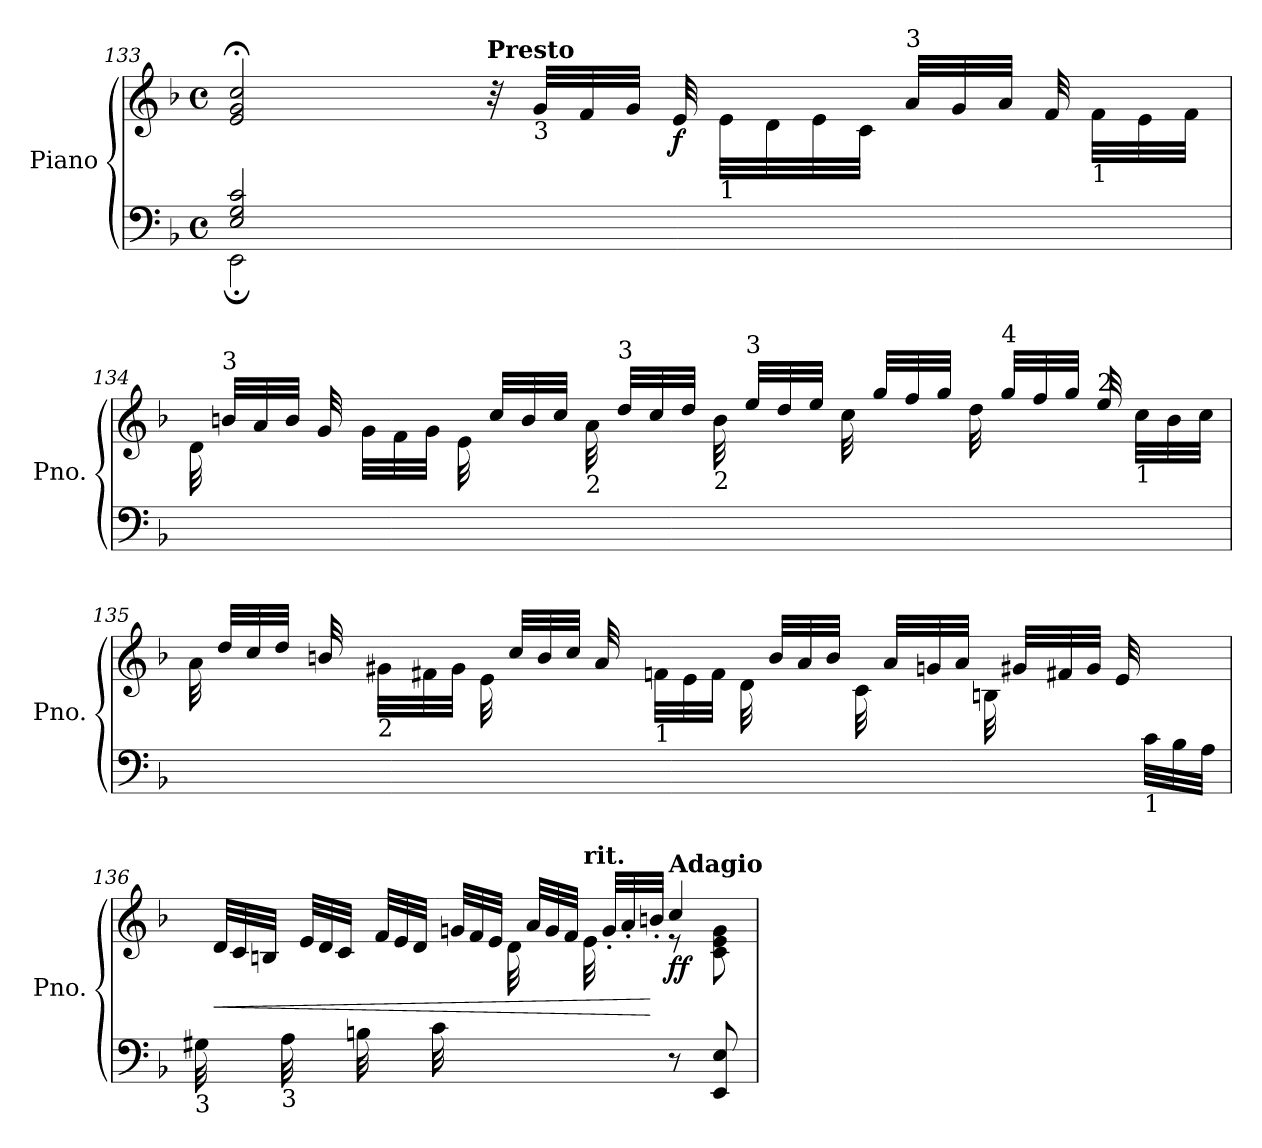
**kern	**kern	**dynam
*part1	*part1	*part1
*staff2	*staff1	*staff1/2
*I"Piano	*	*
*I'Pno.	*	*
*clefF4	*clefG2	*
*k[b-]	*k[b-]	*
*M4/4	*M4/4	*
*met(c)	*met(c)	*
=133	=133	=133
*^	*	*
2E/ 2G/ 2c/	2EE;\	2e/;< 2g/;< 2cc/;<	.
*	*	*MM84	*
!	!	!LO:TX:a:B:t=Presto	!
2rGGyy	2ryy	32r	.
!	!	!LO:TX:b:t=3	!
.	.	32g/LLL	.
.	.	32f/	.
.	.	32g/JJJ	.
!	!	!	!LO:DY:b
.	.	32e/	f
!	!	!LO:TX:b:t=1	!
.	.	32e\LLL	.
.	.	32d\	.
.	.	32e\	.
.	.	32c\JJJ	.
!	!	!LO:TX:a:t=3	!
.	.	32a/LLL	.
.	.	32g/	.
.	.	32a/JJJ	.
.	.	32f/	.
!	!	!LO:TX:b:t=1	!
.	.	32f\LLL	.
.	.	32e\	.
.	.	32f\JJJ	.
*v	*v	*	*
!!LO:PB:g=z
=134	=134	=134
1ryy	32d\	.
!	!LO:TX:a:t=3	!
.	32bn/LLL	.
.	32a/	.
.	32b/JJJ	.
.	32g/	.
.	32g\LLL	.
.	32f\	.
.	32g\JJJ	.
.	32e\	.
.	32cc/LLL	.
.	32b/	.
.	32cc/JJJ	.
!	!LO:TX:b:t=2	!
.	32a\	.
!	!LO:TX:a:t=3	!
.	32dd/LLL	.
.	32cc/	.
.	32dd/JJJ	.
!	!LO:TX:b:t=2	!
.	32b\	.
!	!LO:TX:a:t=3	!
.	32ee/LLL	.
.	32dd/	.
.	32ee/JJJ	.
.	32cc\	.
.	32gg/LLL	.
.	32ff/	.
.	32gg/JJJ	.
.	32dd\	.
!	!LO:TX:a:t=4	!
.	32gg/LLL	.
.	32ff/	.
.	32gg/JJJ	.
!	!LO:TX:a:t=2	!
.	32ee/	.
!	!LO:TX:b:t=1	!
.	32cc\LLL	.
.	32b\	.
.	32cc\JJJ	.
!!LO:LB:g=z
=135	=135	=135
4ryy	32a\	.
.	32dd/LLL	.
.	32cc/	.
.	32dd/JJJ	.
.	32bn/	.
!	!LO:TX:b:t=2	!
.	32g#X\LLL	.
.	32f#X\	.
.	32g#\JJJ	.
4ryy	32e\	.
.	32cc/LLL	.
.	32b/	.
.	32cc/JJJ	.
.	32a/	.
!	!LO:TX:b:t=1	!
.	32fn\LLL	.
.	32e\	.
.	32f\JJJ	.
4ryy	32d\	.
.	32b/LLL	.
.	32a/	.
.	32b/JJJ	.
.	32c\	.
.	32a/LLL	.
.	32gn/	.
.	32a/JJJ	.
8ryy	32Bn\	.
.	32g#X/LLL	.
.	32f#X/	.
.	32g#/JJJ	.
32ryy	32e/	.
!LO:TX:b:t=1	!	!
32c\LLL	16.ryy	.
32B-\	.	.
32A\JJJ	.	.
!!LO:LB:g=z
=136	=136	=136
*	*^	*
!LO:TX:b:t=3	!	!	!
32G#X\	32rcyy	2.ryy	.
!	!	!	!LO:HP:b
16.ryy	32d/LLL	.	<
.	32c/	.	.
.	32Bn/JJJ	.	.
!LO:TX:b:t=3	!	!	!
32A\	32rcyy	.	.
16.ryy	32e/LLL	.	.
.	32d/	.	.
.	32c/JJJ	.	.
32Bn\	32rcyy	.	.
16.ryy	32f/LLL	.	.
.	32e/	.	.
.	32d/JJJ	.	.
32c\	32rcyy	.	.
16.ryy	32gn/LLL	.	.
.	32f/	.	.
.	32e/JJJ	.	.
4ryy	32d\	.	.
.	32a/LLL	.	.
.	32g/	.	.
.	32f/JJJ	.	.
*	*MM75	*	*
!	!LO:TX:a:B:t=rit.	!	!
.	32e\	.	.
*	*MM70	*	*
.	32g'/LLL	.	.
*	*MM65	*	*
.	32a'/	.	.
*	*MM60	*	*
.	32bn'/JJJ	.	[
!	!LO:TX:a:B:t=Adagio	!	!
!	!	!	!LO:DY:b
8r	4cc/	8r	ff
8EE/ 8E/	.	8c\ 8e\ 8g\	.
*	*v	*v	*
=	=	=
*-	*-	*-
